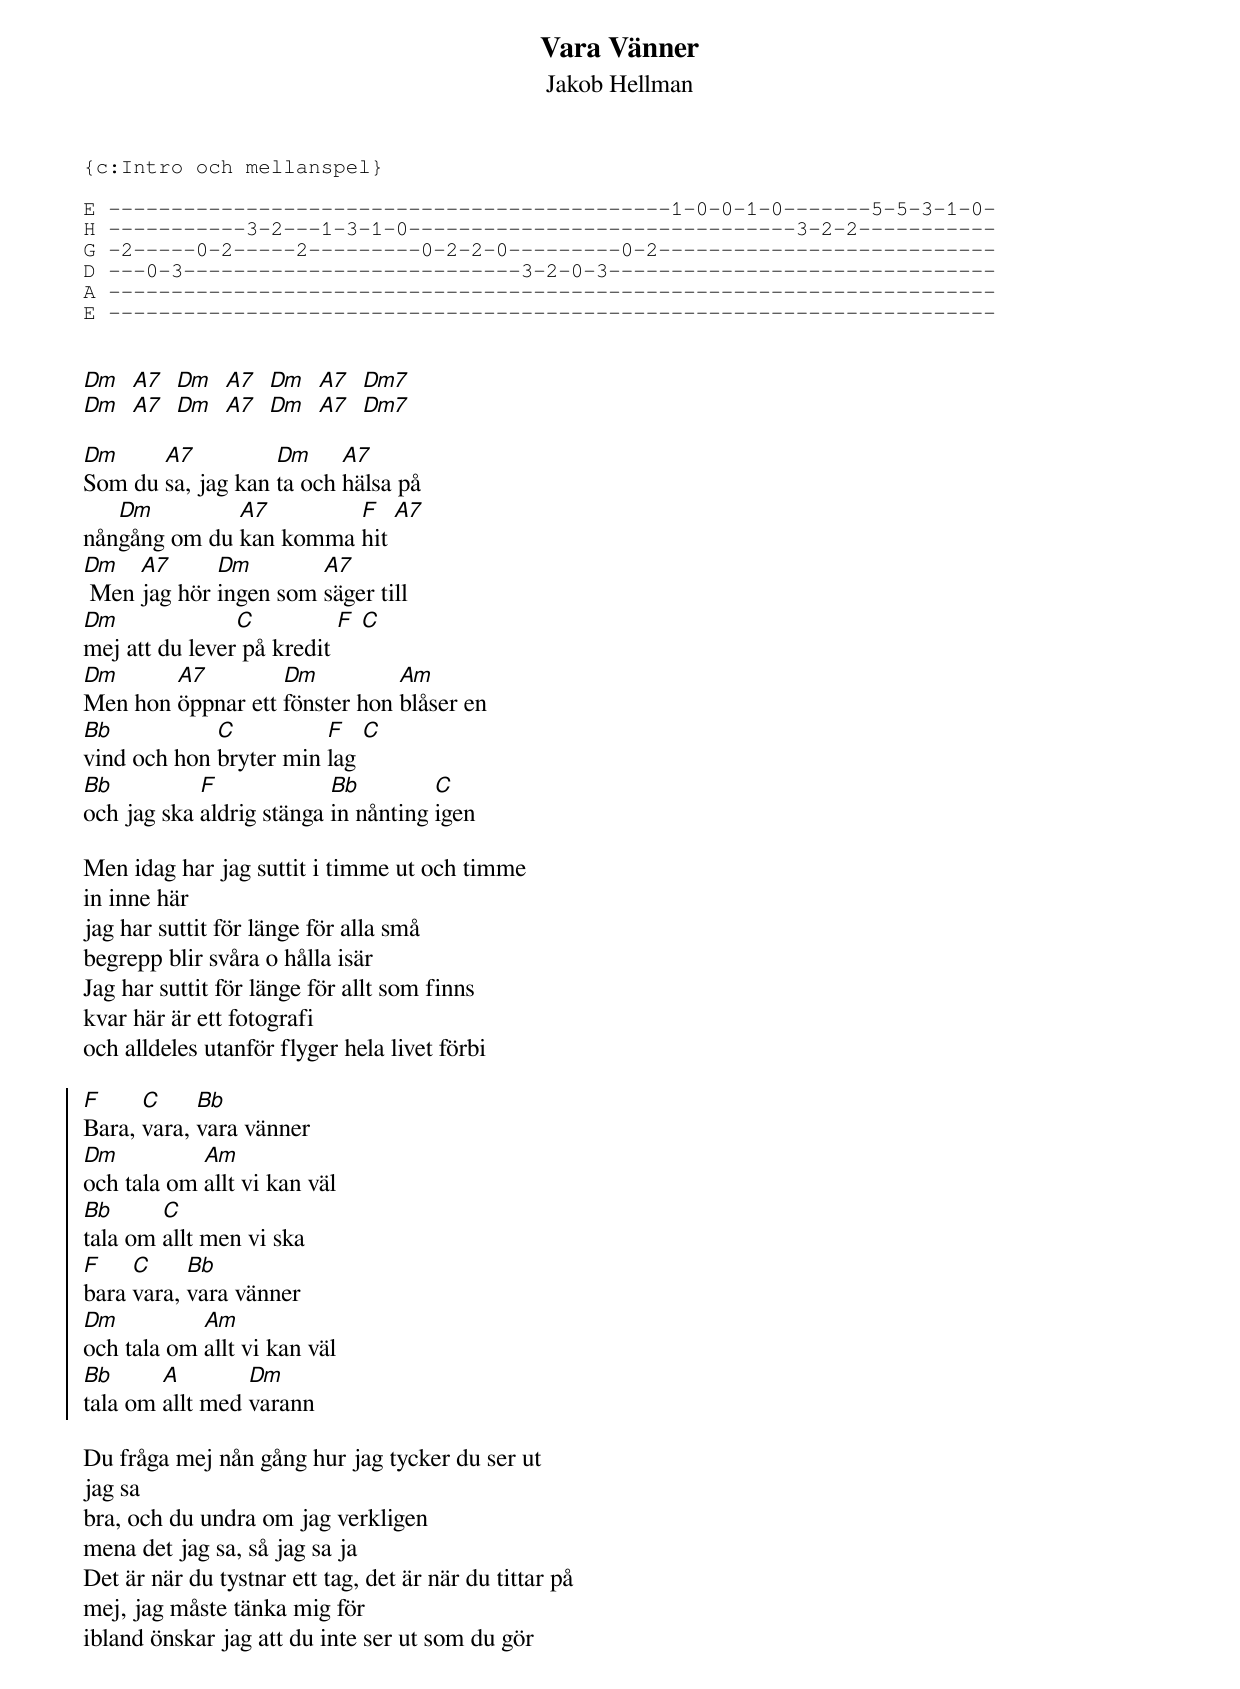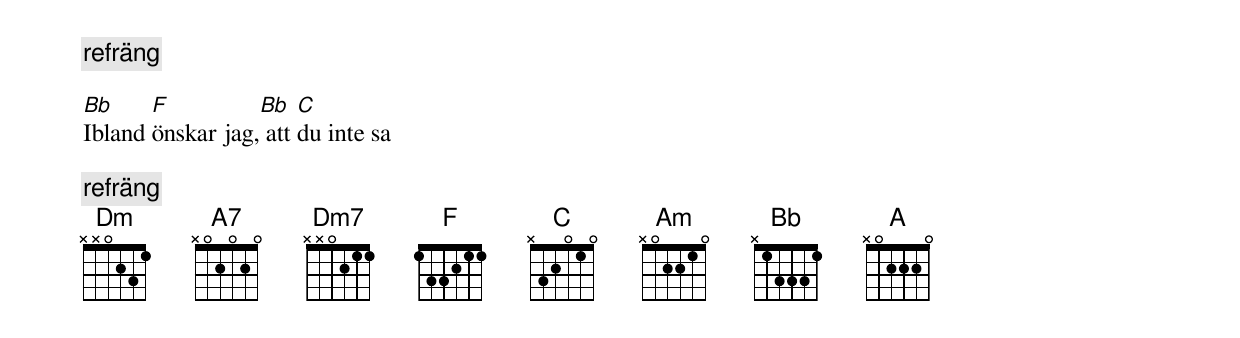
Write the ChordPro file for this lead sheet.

{t:Vara Vänner}
{st:Jakob Hellman}

{sot}
{c:Intro och mellanspel}

E ---------------------------------------------1-0-0-1-0-------5-5-3-1-0-
H -----------3-2---1-3-1-0-------------------------------3-2-2-----------
G -2-----0-2-----2---------0-2-2-0---------0-2---------------------------
D ---0-3---------------------------3-2-0-3-------------------------------
A -----------------------------------------------------------------------
E -----------------------------------------------------------------------

{eot}

[Dm]  [A7]  [Dm]  [A7]  [Dm]  [A7]  [Dm7]
[Dm]  [A7]  [Dm]  [A7]  [Dm]  [A7]  [Dm7]

[Dm]Som du [A7]sa, jag kan [Dm]ta och [A7]hälsa på
nån[Dm]gång om du [A7]kan komma [F]hit [A7]
[Dm] Men [A7]jag hör [Dm]ingen som [A7]säger till
[Dm]mej att du lever[C] på kredit [F] [C]
[Dm]Men hon [A7]öppnar ett [Dm]fönster hon [Am]blåser en
[Bb]vind och hon [C]bryter min [F]lag [C]
[Bb]och jag ska [F]aldrig stänga [Bb]in nånting [C]igen

Men idag har jag suttit i timme ut och timme
in inne här
jag har suttit för länge för alla små
begrepp blir svåra o hålla isär
Jag har suttit för länge för allt som finns
kvar här är ett fotografi
och alldeles utanför flyger hela livet förbi

{soc}
[F]Bara, [C]vara, [Bb]vara vänner
[Dm]och tala om [Am]allt vi kan väl
[Bb]tala om [C]allt men vi ska
[F]bara [C]vara, [Bb]vara vänner
[Dm]och tala om [Am]allt vi kan väl
[Bb]tala om [A]allt med [Dm]varann
{eoc}

Du fråga mej nån gång hur jag tycker du ser ut
jag sa
bra, och du undra om jag verkligen
mena det jag sa, så jag sa ja
Det är när du tystnar ett tag, det är när du tittar på
mej, jag måste tänka mig för
ibland önskar jag att du inte ser ut som du gör

{c:refräng}

[Bb]Ibland [F]önskar jag,[Bb] att [C]du inte sa

{c:refräng}
